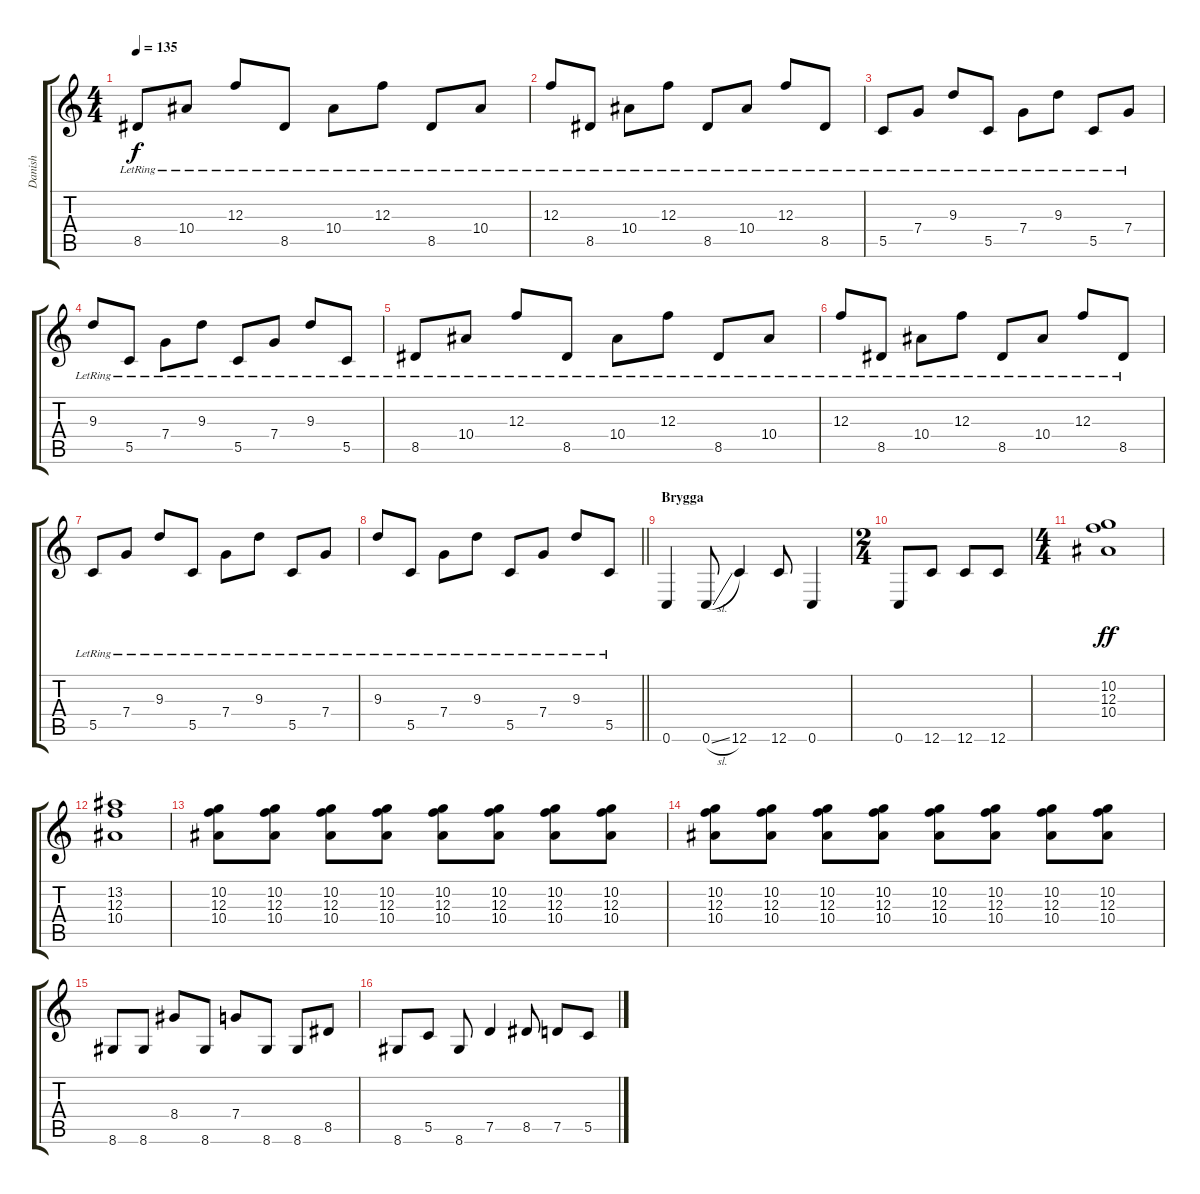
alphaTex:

\track ("Danish" "Danish") {instrument distortionguitar}
\staff {score tabs}
\tuning (D4 A3 F3 C3 G2 C2) {hide}
\ts (4 4)
\tempo 135
\clef g2
\ks c
8.5{lr}.8{dy f} 10.4{lr}.8 12.3{lr}.8 8.5{lr}.8 10.4{lr}.8 12.3{lr}.8 8.5{lr}.8 10.4{lr}.8 |
12.3{lr}.8 8.5{lr}.8 10.4{lr}.8 12.3{lr}.8 8.5{lr}.8 10.4{lr}.8 12.3{lr}.8 8.5{lr}.8 |
5.5{lr}.8 7.4{lr}.8 9.3{lr}.8 5.5{lr}.8 7.4{lr}.8 9.3{lr}.8 5.5{lr}.8 7.4{lr}.8 |
9.3{lr}.8 5.5{lr}.8 7.4{lr}.8 9.3{lr}.8 5.5{lr}.8 7.4{lr}.8 9.3{lr}.8 5.5{lr}.8 |
8.5{lr}.8 10.4{lr}.8 12.3{lr}.8 8.5{lr}.8 10.4{lr}.8 12.3{lr}.8 8.5{lr}.8 10.4{lr}.8 |
12.3{lr}.8 8.5{lr}.8 10.4{lr}.8 12.3{lr}.8 8.5{lr}.8 10.4{lr}.8 12.3{lr}.8 8.5{lr}.8 |
5.5{lr}.8 7.4{lr}.8 9.3{lr}.8 5.5{lr}.8 7.4{lr}.8 9.3{lr}.8 5.5{lr}.8 7.4{lr}.8 |
\barLineRight lightlight
9.3{lr}.8 5.5{lr}.8 7.4{lr}.8 9.3{lr}.8 5.5{lr}.8 7.4{lr}.8 9.3{lr}.8 5.5{lr}.8 |
\section ("" "Brygga")
0.6.4 0.6{sl}.8 12.6.4 12.6.8 0.6.4 |
\ts (2 4)
0.6.8 12.6.8 12.6.8 12.6.8 |
\ts (4 4)
(10.2 12.3 10.4).1{dy ff} |
(13.2 12.3 10.4).1 |
(10.2 12.3 10.4).8 (10.2 12.3 10.4).8 (10.2 12.3 10.4).8 (10.2 12.3 10.4).8 (10.2 12.3 10.4).8 (10.2 12.3 10.4).8 (10.2 12.3 10.4).8 (10.2 12.3 10.4).8 |
(10.2 12.3 10.4).8 (10.2 12.3 10.4).8 (10.2 12.3 10.4).8 (10.2 12.3 10.4).8 (10.2 12.3 10.4).8 (10.2 12.3 10.4).8 (10.2 12.3 10.4).8 (10.2 12.3 10.4).8 |
8.6.8 8.6.8 8.4.8 8.6.8 7.4.8 8.6.8 8.6.8 8.5.8 |
8.6.8 5.5.8 8.6.8 7.5.4 8.5.8 7.5.8 5.5.8
